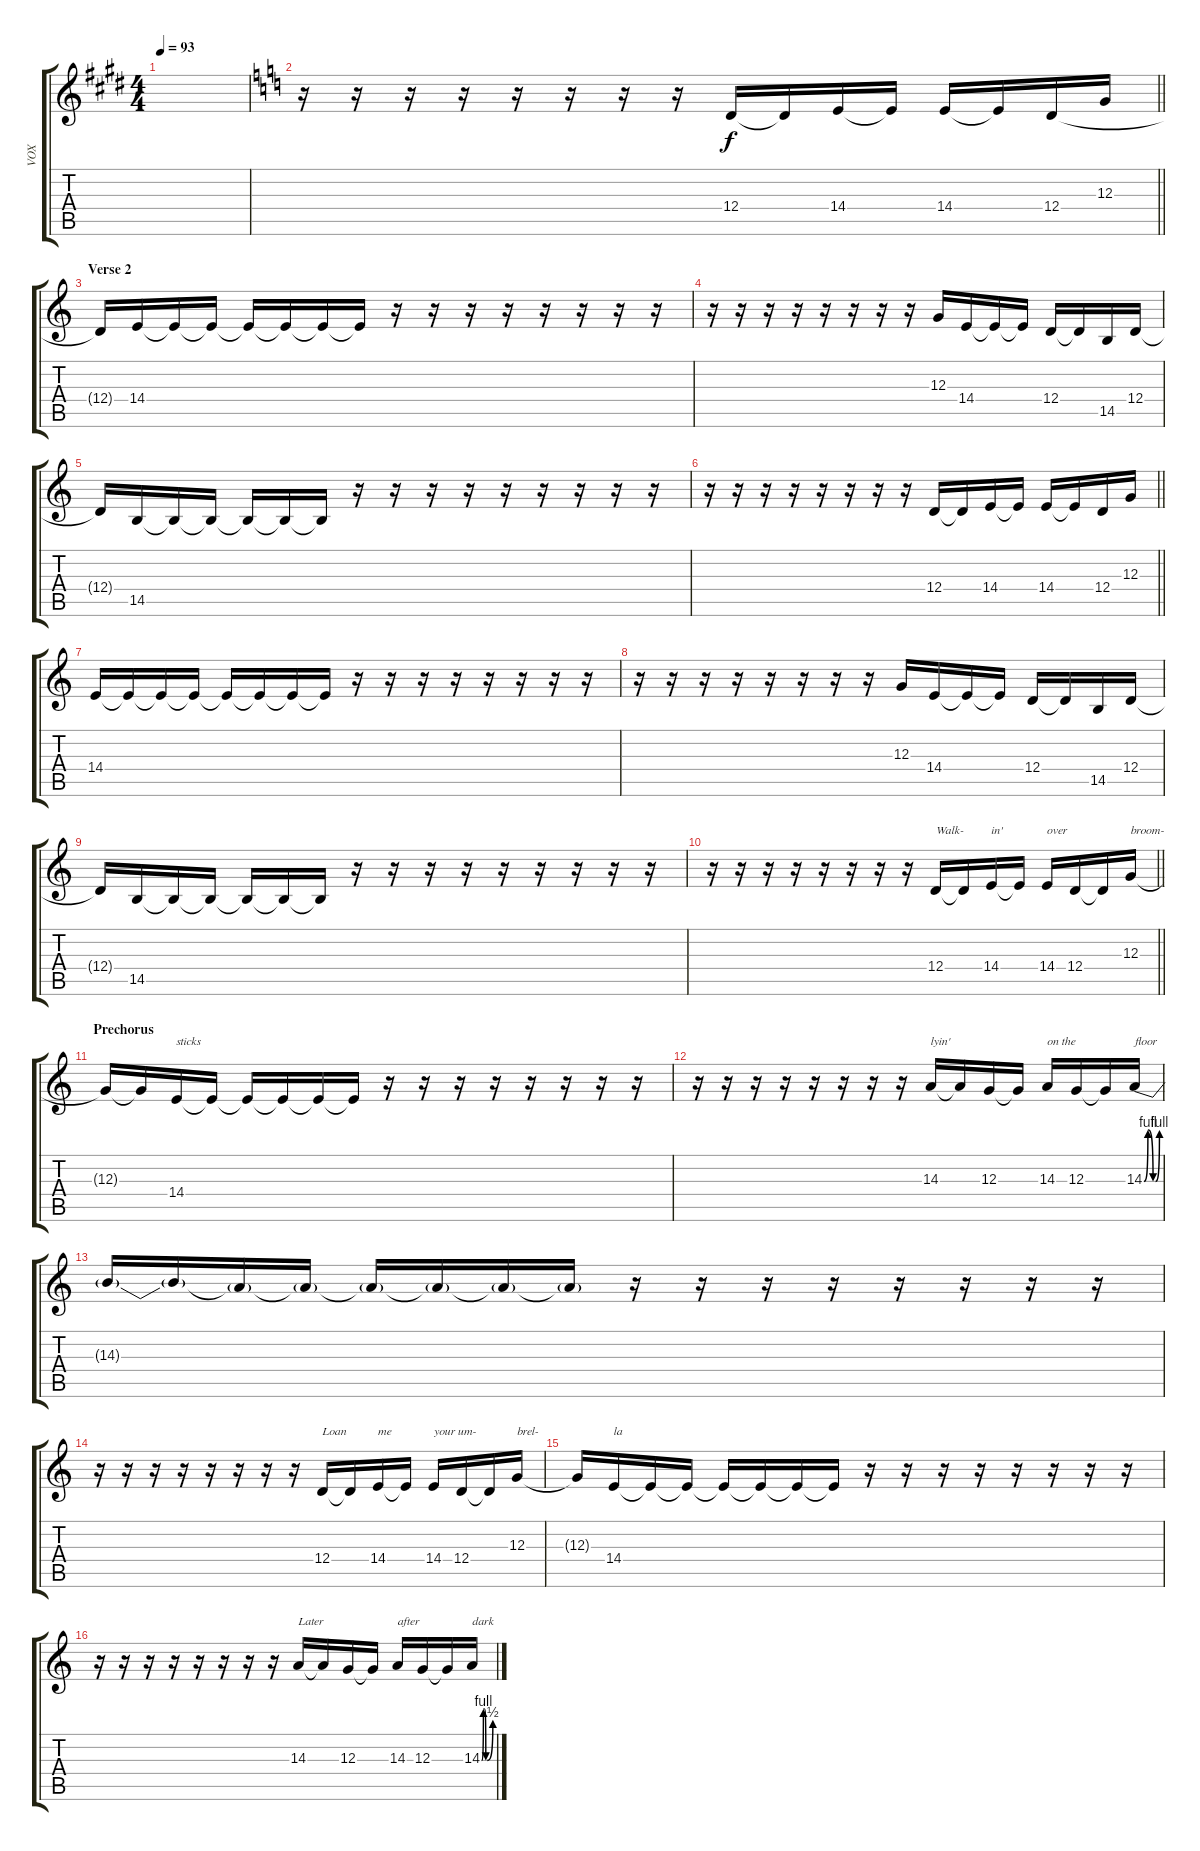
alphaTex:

\track ("VOX" "VOX") {instrument lead6voice}
\staff {score tabs}
\tuning (E4 B3 G3 D3 A2 E2) {hide}
\ts (4 4)
\tempo 93
\clef g2
\ks e
|
\barLineRight lightlight
\ks c
r.16 r.16 r.16 r.16 r.16 r.16 r.16 r.16 12.4.16 12.4{t}.16 14.4.16 14.4{t}.16 14.4.16 14.4{t}.16 12.4.16 12.3.16 |
\section ("" "Verse 2")
12.4{t}.16 14.4.16 14.4{t}.16 14.4{t}.16 14.4{t}.16 14.4{t}.16 14.4{t}.16 14.4{t}.16 r.16 r.16 r.16 r.16 r.16 r.16 r.16 r.16 |
r.16 r.16 r.16 r.16 r.16 r.16 r.16 r.16 12.3.16 14.4.16 14.4{t}.16 14.4{t}.16 12.4.16 12.4{t}.16 14.5.16 12.4.16 |
12.4{t}.16 14.5.16 14.5{t}.16 14.5{t}.16 14.5{t}.16 14.5{t}.16 14.5{t}.16 r.16 r.16 r.16 r.16 r.16 r.16 r.16 r.16 r.16 |
\barLineRight lightlight
r.16 r.16 r.16 r.16 r.16 r.16 r.16 r.16 12.4.16 12.4{t}.16 14.4.16 14.4{t}.16 14.4.16 14.4{t}.16 12.4.16 12.3.16 |
14.4.16 14.4{t}.16 14.4{t}.16 14.4{t}.16 14.4{t}.16 14.4{t}.16 14.4{t}.16 14.4{t}.16 r.16 r.16 r.16 r.16 r.16 r.16 r.16 r.16 |
r.16 r.16 r.16 r.16 r.16 r.16 r.16 r.16 12.3.16 14.4.16 14.4{t}.16 14.4{t}.16 12.4.16 12.4{t}.16 14.5.16 12.4.16 |
12.4{t}.16 14.5.16 14.5{t}.16 14.5{t}.16 14.5{t}.16 14.5{t}.16 14.5{t}.16 r.16 r.16 r.16 r.16 r.16 r.16 r.16 r.16 r.16 |
\barLineRight lightlight
r.16 r.16 r.16 r.16 r.16 r.16 r.16 r.16 12.4.16{txt "Walk-"} 12.4{t}.16 14.4.16{txt "in'"} 14.4{t}.16 14.4.16{txt "over"} 12.4.16 12.4{t}.16 12.3.16{txt "broom-"} |
\section ("" "Prechorus")
12.3{t}.16 12.3{t}.16 14.4.16{txt "sticks"} 14.4{t}.16 14.4{t}.16 14.4{t}.16 14.4{t}.16 14.4{t}.16 r.16 r.16 r.16 r.16 r.16 r.16 r.16 r.16 |
r.16 r.16 r.16 r.16 r.16 r.16 r.16 r.16 14.3.16{txt "lyin'"} 14.3{t}.16 12.3.16 12.3{t}.16 14.3.16{txt "on the"} 12.3.16 12.3{t}.16 14.3{be (custom 0 0 15 4 35 0 45 0 60 4)}.16{txt "floor"} |
14.3{t}.16 14.3{t}.16 14.3{t}.16 14.3{t}.16 14.3{t}.16 14.3{t}.16 14.3{t}.16 14.3{t}.16 r.16 r.16 r.16 r.16 r.16 r.16 r.16 r.16 |
r.16 r.16 r.16 r.16 r.16 r.16 r.16 r.16 12.4.16{txt "Loan"} 12.4{t}.16 14.4.16{txt "me"} 14.4{t}.16 14.4.16{txt "your um-"} 12.4.16 12.4{t}.16 12.3.16{txt "brel-"} |
12.3{t}.16 14.4.16{txt "la"} 14.4{t}.16 14.4{t}.16 14.4{t}.16 14.4{t}.16 14.4{t}.16 14.4{t}.16 r.16 r.16 r.16 r.16 r.16 r.16 r.16 r.16 |
r.16 r.16 r.16 r.16 r.16 r.16 r.16 r.16 14.3.16{txt "Later"} 14.3{t}.16 12.3.16 12.3{t}.16 14.3.16{txt "after"} 12.3.16 12.3{t}.16 14.3{be (custom 0 0 9 4 15 4 22 0 30 0 60 2)}.16{txt "dark"}
